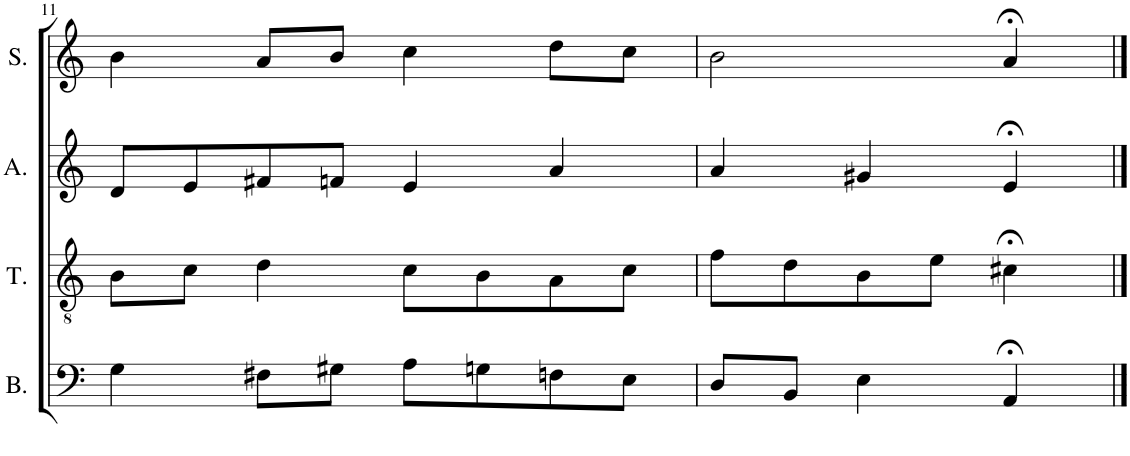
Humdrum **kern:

**kern	**kern	**kern	**kern
*part4	*part3	*part2	*part1
*staff4	*staff3	*staff2	*staff1
*I"Bass	*I"Tenor	*I"Alto	*I"Soprano
*I'B.	*I'T.	*I'A.	*I'S.
!!LO:PB:g=z
*clefF4	*clefGv2	*clefG2	*clefG2
*k[]	*k[]	*k[]	*k[]
*M4/4	*M4/4	*M4/4	*M4/4
*met(c)	*met(c)	*met(c)	*met(c)
=11	=11	=11	=11
4G\	8B\L	8d/L	4b\
.	8c\J	8e/	.
8F#X\L	4d\	8f#X/	8a/L
8G#X\J	.	8fn/J	8b/J
8A\L	8c\L	4e/	4cc\
8Gn\	8B\	.	.
8Fn\	8A\	4a/	8dd\L
8E\J	8c\J	.	8cc\J
=12	=12	=12	=12
8D/L	8f\L	4a/	2b\
8BB/J	8d\	.	.
4E\	8B\	4g#X/	.
.	8e\J	.	.
4AA;</	4c#X;<\	4e;</	4a;</
==	==	==	==
*-	*-	*-	*-
